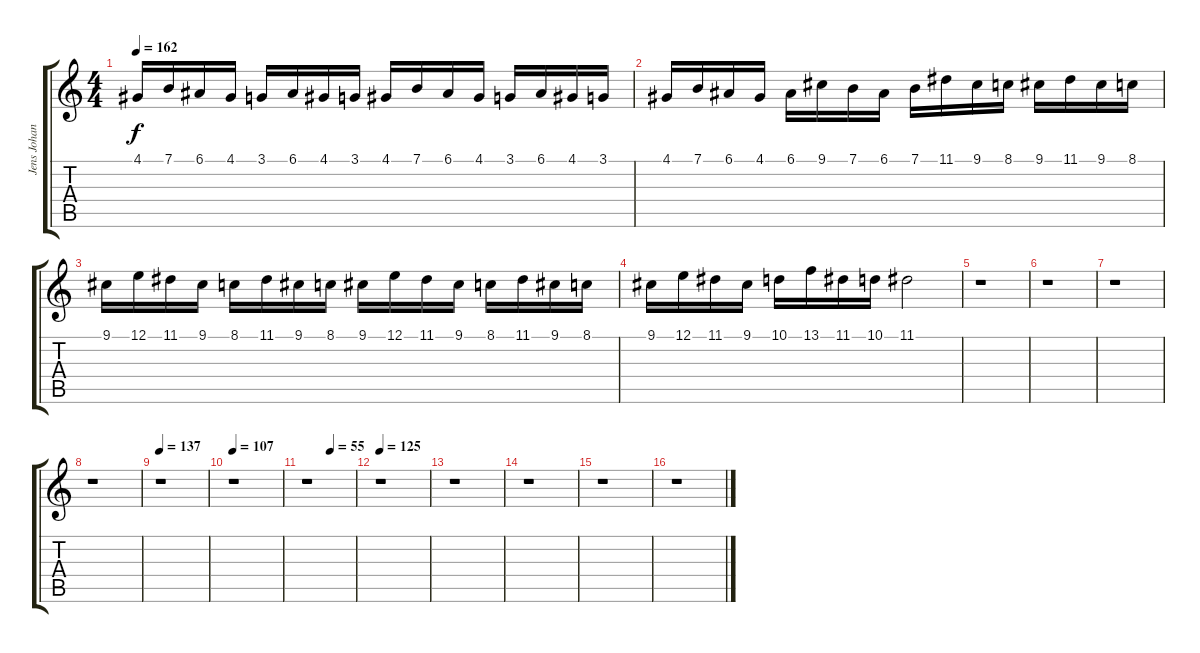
\track ("Jens Johansson" "Jens Johan") {instrument harpsichord}
\staff {score tabs}
\tuning (E4 B3 G3 D3 A2 E2) {hide}
\ts (4 4)
\tempo 162
\clef g2
\ks c
4.1.16{dy f} 7.1.16 6.1.16 4.1.16 3.1.16 6.1.16 4.1.16 3.1.16 4.1.16 7.1.16 6.1.16 4.1.16 3.1.16 6.1.16 4.1.16 3.1.16 |
4.1.16 7.1.16 6.1.16 4.1.16 6.1.16 9.1.16 7.1.16 6.1.16 7.1.16 11.1.16 9.1.16 8.1.16 9.1.16 11.1.16 9.1.16 8.1.16 |
9.1.16 12.1.16 11.1.16 9.1.16 8.1.16 11.1.16 9.1.16 8.1.16 9.1.16 12.1.16 11.1.16 9.1.16 8.1.16 11.1.16 9.1.16 8.1.16 |
9.1.16 12.1.16 11.1.16 9.1.16 10.1.16 13.1.16 11.1.16 10.1.16 11.1.2 |
r.1 |
r.1 |
r.1 |
r.1 |
\tempo 137
r.1 |
\tempo 107
r.1 |
\tempo (55 0.5)
r.1 |
\tempo 125
r.1 |
r.1 |
r.1 |
r.1 |
r.1
